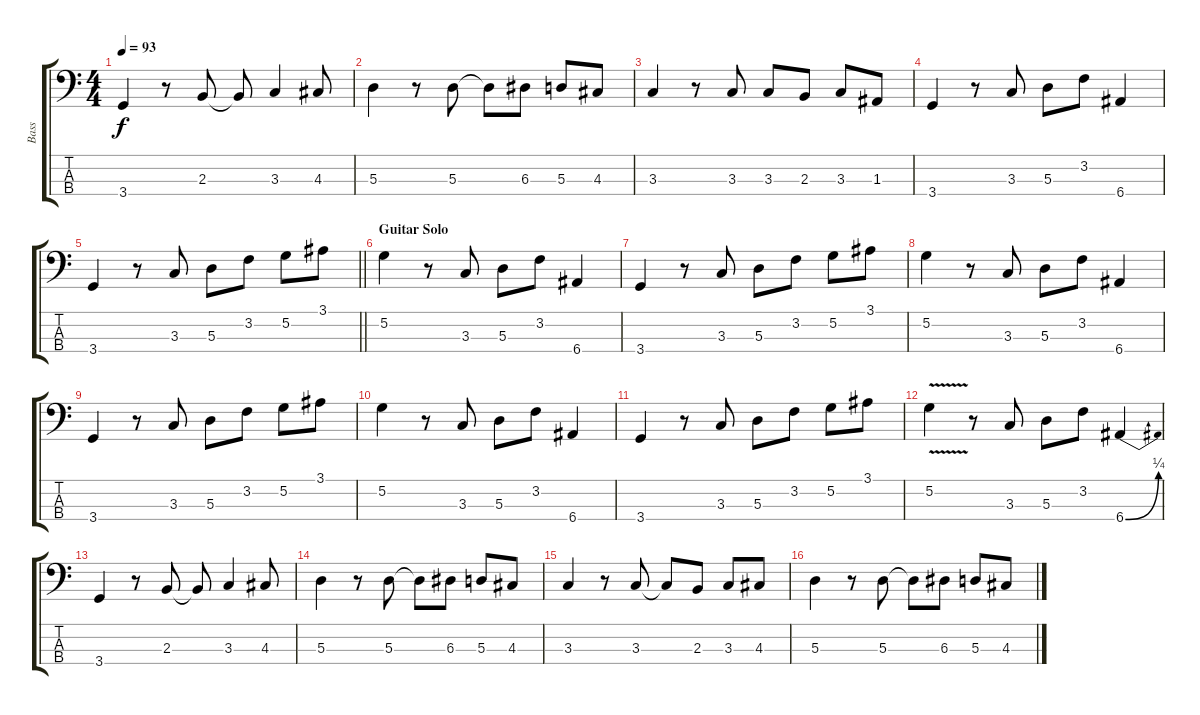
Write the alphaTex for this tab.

\track ("Bass" "Bass") {instrument electricbassfinger}
\staff {score tabs}
\tuning (G2 D2 A1 E1) {hide}
\ts (4 4)
\tempo 93
\clef f4
\ks c
3.4.4{dy f} r.8 2.3.8 2.3{t}.8 3.3.4 4.3.8 |
5.3.4 r.8 5.3.8 5.3{t}.8 6.3.8 5.3.8 4.3.8 |
3.3.4 r.8 3.3.8 3.3.8 2.3.8 3.3.8 1.3.8 |
3.4.4 r.8 3.3.8 5.3.8 3.2.8 6.4.4 |
\barLineRight lightlight
3.4.4 r.8 3.3.8 5.3.8 3.2.8 5.2.8 3.1.8 |
\section ("" "Guitar Solo")
5.2.4 r.8 3.3.8 5.3.8 3.2.8 6.4.4 |
3.4.4 r.8 3.3.8 5.3.8 3.2.8 5.2.8 3.1.8 |
5.2.4 r.8 3.3.8 5.3.8 3.2.8 6.4.4 |
3.4.4 r.8 3.3.8 5.3.8 3.2.8 5.2.8 3.1.8 |
5.2.4 r.8 3.3.8 5.3.8 3.2.8 6.4.4 |
3.4.4 r.8 3.3.8 5.3.8 3.2.8 5.2.8 3.1.8 |
5.2{v}.4 r.8 3.3.8 5.3.8 3.2.8 6.4{be (bend 0 0 60 1)}.4 |
3.4.4 r.8 2.3.8 2.3{t}.8 3.3.4 4.3.8 |
5.3.4 r.8 5.3.8 5.3{t}.8 6.3.8 5.3.8 4.3.8 |
3.3.4 r.8 3.3.8 3.3{t}.8 2.3.8 3.3.8 4.3.8 |
5.3.4 r.8 5.3.8 5.3{t}.8 6.3.8 5.3.8 4.3.8
